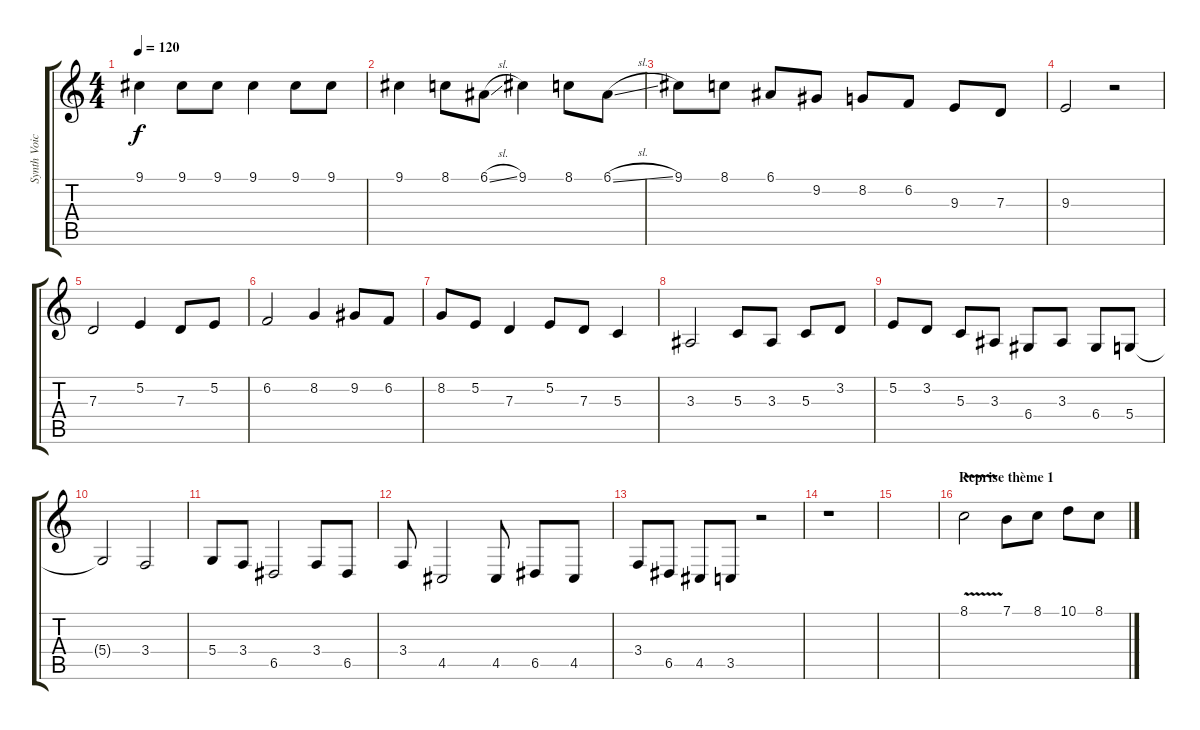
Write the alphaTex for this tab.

\track ("Synth Voice" "Synth Voic") {instrument synthvoice}
\staff {score tabs}
\tuning (E4 B3 G3 D3 A2 E2) {hide}
\ts (4 4)
\tempo 120
\clef g2
\ks c
9.1.4{dy f} 9.1.8 9.1.8 9.1.4 9.1.8 9.1.8 |
9.1.4 8.1.8 6.1{sl}.8 9.1.4 8.1.8 6.1{sl}.8 |
9.1.8 8.1.8 6.1.8 9.2.8 8.2.8 6.2.8 9.3.8 7.3.8 |
9.3.2 r.2 |
7.3.2 5.2.4 7.3.8 5.2.8 |
6.2.2 8.2.4 9.2.8 6.2.8 |
8.2.8 5.2.8 7.3.4 5.2.8 7.3.8 5.3.4 |
3.3.2 5.3.8 3.3.8 5.3.8 3.2.8 |
5.2.8 3.2.8 5.3.8 3.3.8 6.4.8 3.3.8 6.4.8 5.4.8 |
5.4{t}.2 3.4.2 |
5.4.8 3.4.8 6.5.2 3.4.8 6.5.8 |
3.4.8 4.5.2 4.5.8 6.5.8 4.5.8 |
3.4.8 6.5.8 4.5.8 3.5.8 r.2 |
r.1 |
|
\section ("" "Reprise thème 1")
8.1{v}.2 7.1.8 8.1.8 10.1.8 8.1.8
